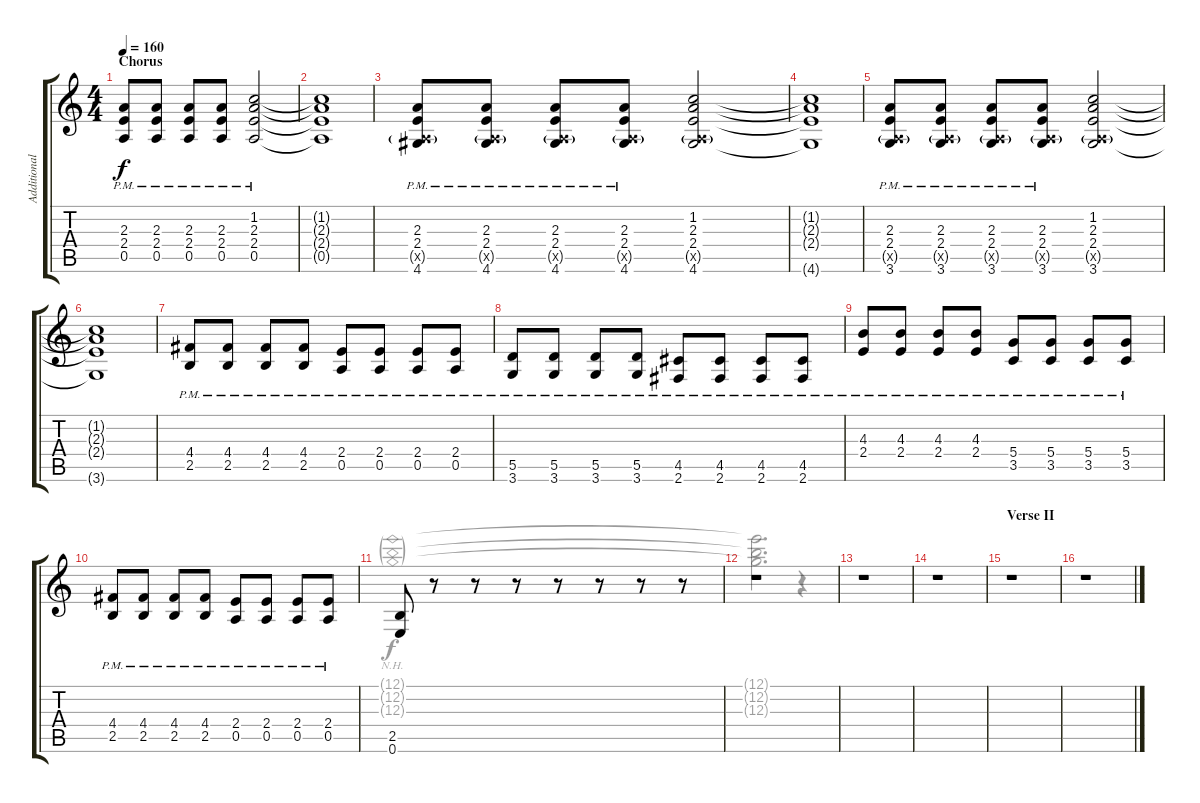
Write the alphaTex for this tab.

\track ("Additional Distorted Guitar (C)" "Additional") {instrument distortionguitar}
\staff {score tabs}
\tuning (E4 B3 G3 D3 A2 E2) {hide}
\voice
\ts (4 4)
\section ("" "Chorus")
\tempo 160
\clef g2
\ks c
(2.3{pm} 2.4{pm} 0.5{pm}).8{dy f} (2.3{pm} 2.4{pm} 0.5{pm}).8 (2.3{pm} 2.4{pm} 0.5{pm}).8 (2.3{pm} 2.4{pm} 0.5{pm}).8 (1.2 2.3 2.4 0.5{pm}).2 |
(1.2{t} 2.3{t} 2.4{t} 0.5{t}).1 |
(2.3{pm} 2.4{pm} 0.5{g x} 4.6{pm}).8 (2.3{pm} 2.4{pm} 0.5{g x} 4.6{pm}).8 (2.3{pm} 2.4{pm} 0.5{g x} 4.6{pm}).8 (2.3{pm} 2.4{pm} 0.5{g x} 4.6{pm}).8 (1.2 2.3 2.4 0.5{g x} 4.6).2 |
(1.2{t} 2.3{t} 2.4{t} 4.6{t}).1 |
(2.3{pm} 2.4{pm} 0.5{g x} 3.6{pm}).8 (2.3{pm} 2.4{pm} 0.5{g x} 3.6{pm}).8 (2.3{pm} 2.4{pm} 0.5{g x} 3.6{pm}).8 (2.3{pm} 2.4{pm} 0.5{g x} 3.6{pm}).8 (1.2 2.3 2.4 0.5{g x} 3.6).2 |
(1.2{t} 2.3{t} 2.4{t} 3.6{t}).1 |
(4.4{pm} 2.5{pm}).8 (4.4{pm} 2.5{pm}).8 (4.4{pm} 2.5{pm}).8 (4.4{pm} 2.5{pm}).8 (2.4{pm} 0.5{pm}).8 (2.4{pm} 0.5{pm}).8 (2.4{pm} 0.5{pm}).8 (2.4{pm} 0.5{pm}).8 |
(5.5{pm} 3.6{pm}).8 (5.5{pm} 3.6{pm}).8 (5.5{pm} 3.6{pm}).8 (5.5{pm} 3.6{pm}).8 (4.5{pm} 2.6{pm}).8 (4.5{pm} 2.6{pm}).8 (4.5{pm} 2.6{pm}).8 (4.5{pm} 2.6{pm}).8 |
(4.3{pm} 2.4{pm}).8 (4.3{pm} 2.4{pm}).8 (4.3{pm} 2.4{pm}).8 (4.3{pm} 2.4{pm}).8 (5.4{pm} 3.5{pm}).8 (5.4{pm} 3.5{pm}).8 (5.4{pm} 3.5{pm}).8 (5.4{pm} 3.5{pm}).8 |
(4.4{pm} 2.5{pm}).8 (4.4{pm} 2.5{pm}).8 (4.4{pm} 2.5{pm}).8 (4.4{pm} 2.5{pm}).8 (2.4{pm} 0.5{pm}).8 (2.4{pm} 0.5{pm}).8 (2.4{pm} 0.5{pm}).8 (2.4{pm} 0.5{pm}).8 |
(2.5 0.6).8 r.8 r.8 r.8 r.8 r.8 r.8 r.8 |
r.1 |
r.1 |
r.1 |
\section ("" "Verse II")
r.1 |
r.1
\voice
\clef g2
\ottava regular
\simile none
\ks c
|
|
|
|
|
|
|
|
|
|
(12.1{nh g} 12.2{nh g} 12.3{nh g}).1 |
(12.1{t} 12.2{t} 12.3{t}).2{d} r.4 |
|
|
|
